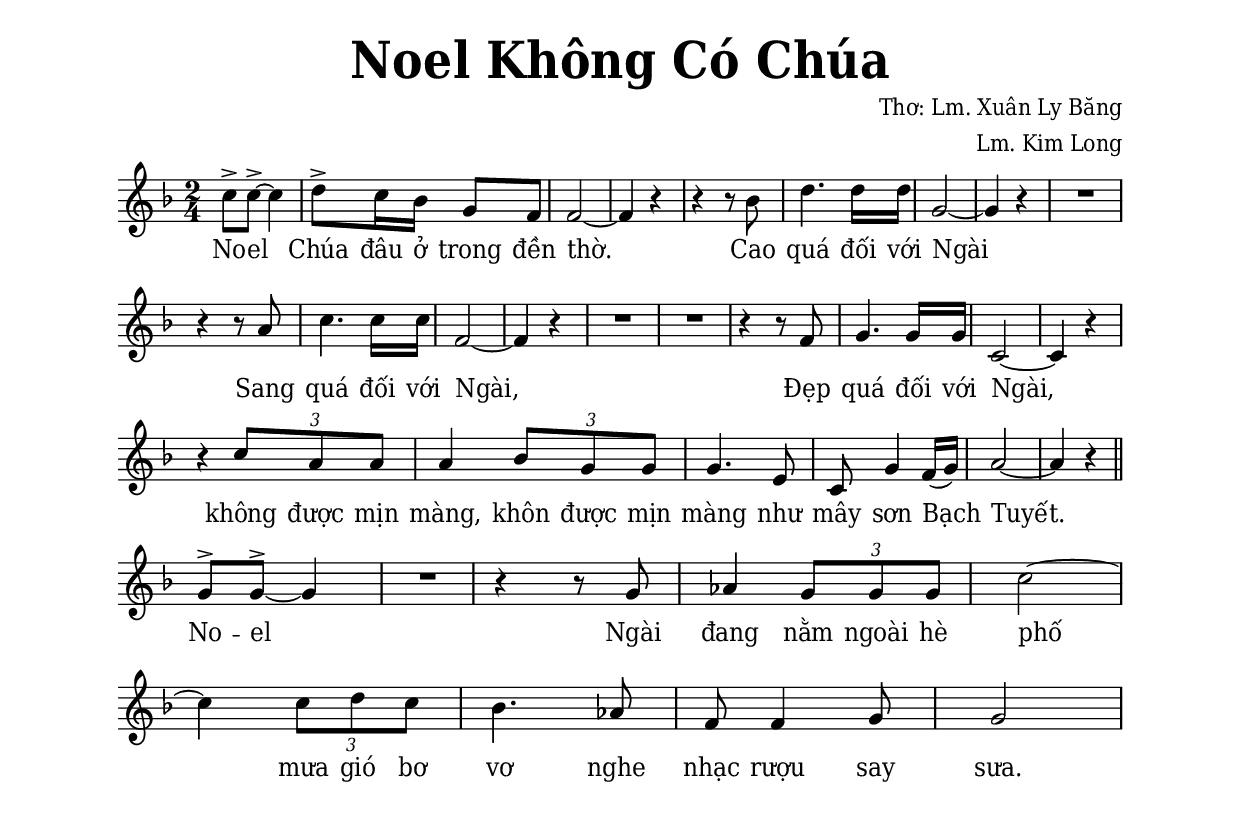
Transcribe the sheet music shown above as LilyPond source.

% Cài đặt chung
\version "2.22.1"
\include "english.ly"

\header {
  title = \markup { \fontsize #3 "Noel Không Có Chúa" }
  composer = "Thơ: Lm. Xuân Ly Băng"
  arranger = "Lm. Kim Long"
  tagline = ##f
}

% Nhạc
nhacPhienKhucSop = \relative c'' {
  c8 ^> c ^> ~ c4 |
  d8 ^> c16 bf g8 f |
  f2 ~ |
  f4 r |
  r r8 bf |
  d4. d16 d |
  g,2 ~ |
  g4 r |
  R2
  r4 r8 a |
  c4. c16 c |
  f,2 ~ |
  f4 r |
  R2*2
  r4 r8 f |
  g4. g16 g |
  c,2 ~ |
  c4 r |
  r \tuplet 3/2 { c'8 a a } |
  a4 \tuplet 3/2 { bf8 g g } |
  g4. e8 |
  c g'4 f16 (g) |
  a2 ~ |
  a4 r \bar "||" \break
  
  g8 ^> g ^> ~ g4 |
  R2
  r4 r8 g |
  af4 \tuplet 3/2 { g8 g g } |
  c2 ~ |
  c4 \tuplet 3/2 { c8 d c } |
  bf4. af8 |
  f f4 g8 |
  g2 |
  
}

nhacPhienKhucAlto = \relative c' {
  
}

nhacPhienKhucTenor = \relative c' {
  
}

nhacPhienKhucBas = \relative c {
  
}

% Lời
loiPhienKhucSop = \lyricmode {
  No -- el Chúa đâu ở trong đền thờ.
  Cao quá đối với Ngài
  Sang quá đối với Ngài,
  Đẹp quá đối với Ngài,
  không được mịn màng,
  khôn được mịn màng như mây sơn Bạch Tuyết.
  No -- el Ngài đang nằm ngoài hè phố
  mưa gió bơ vơ nghe nhạc rượu say sưa.
  No -- el Chúa đâu ở trong hang đá
  ở dưới đây nhà thờ bên anh và bên tôi.
  Ngài đang úp mặt ở nghĩa trang dưới chân thánh giá
  khi chiều buông khóc thét khỏi cần ai thương
  Vì chỉ có một người thương thì đã chết rồi
  để lại bảy đứa trẻ mồ côi
  sau một phát súng nổ.
  No -- el, Chúa ở đâu trong hang đá
  Hay Ngài đang nằm dài trên chõng,
  mỗi chuyển dịch đều nhờ đứa con côi,
  Mẹ nó sang sông đã hơn một mùa thu rồi.
  Nhìn tường nhà thương phế binh mầu trắng,
  thấy trắng cả cuộc đời,
  Cố giữ nụ cười vi không sao khóc được nữa.
  
  No -- el, Chúa đâu ở trong đền thờ.
  Nếu không gặp Ngài trong tăm tối,
  thấy Ngài trong ánh sáng,
  Nếu không gặp Ngài trong nghèo khó,
  thấy Ngài trong cao sang,
  Nếu không gặp Ngài ở dưới đất,
  thấy Ngài cõi thiên đàng.
  No -- el, Chúa đâu ở trong đền thờ.
  Ta tìm Ngài va muôn năm không gặp Ngài,
  và muôn năm khôn gặp Ngài
  nếu lòng ta không mở,
  nếu lòng ta không mở,
  không mở cho những ai thiếu ánh sáng mặt trời.
  của một thế giới
  của một thế giới dư súng đạn thiếu bánh cơm.
}

loiPhienKhucAlto = \lyricmode {
  No -- el
  No -- el
  Cao quá đối với Ngài
  Sang quá đối với Ngài,
  Đẹp quá đối với Ngài,
  không được mịn màng,
  khôn được mịn màng như mây sơn Bạch Tuyết.
  No -- el Ngài đang đang nằm,
  nằm ngoài hè phố mưa gió bơ vơ
  nghe nhạc rượu say sưa.
  No -- el Chúa đâu ở trong hang đá
  ở dưới đây nhà thờ bên anh và bên tôi.
  No -- el Chúa đâu ở trong hang đá
  Hm __ _ _ _ _
  khóc thét khỏi cần ai thương
  Vì chủ có một người thương đã chết đi,
  còn bảy đứa trẻ mồ côi.
  Ơ ơ ơ ơ
  No -- el, Chúa đâu ở trong hang đá
  No -- el, Chúa đâu ở trong đền thờ,
  Nếu không gặp Ngài trong tăm tối,
  thấy Ngài trong ánh sáng,
  Nếu không gặp Ngài trong nghèo khó,
  thấy Ngài trong cao sang,
  Nếu không gặp Ngài ở dưới đất,
  thấy Ngài cõi thiên đàng.
  No -- el, Chúa đâu ở trong đền thờ.
  Ta tìm Ngài va muôn năm không gặp Ngài,
  và muôn năm khôn gặp Ngài
  nếu lòng ta không mở,
  nếu lòng ta không mở,
  không mở cho những ai thiếu ánh sáng mặt trời.
  của một thế giới
  của một thế giới dư súng đạn thiếu bánh cơm.
}

loiPhienKhucTenor = \lyricmode {
  No -- el Chúa đâu ở trong hang đá
  Hm __ _ _ _ _
  khóc thét khỏi cần ai thương
  Vì chỉ có một người thương đã chết đi,
  còn bảy đứa trẻ mồ côi.
  Ơ ơ ơ ơ
  No -- el Ngài đang chống nạng đi trên vỉa hè,
  Lê la kiếp sống mãi nghe nhạc khúc hòa bình.
}

loiPhienKhucBas = \lyricmode {
  No -- el, No -- el Ngài nằm nơi cửa đền thánh
  Vì Ngài đâu bằng viên đá thấp nhất.
  Vì tất cả Ngài giá không bằng một vòng xích sắt.
  Vì da dẻ Ngài nhăn nheo không được mịn màng,
  không được mịn màng như nước sơn Bạch Tuyết.
  No -- el, Chúa đâu ở trong đền thờ,
  đang nằm, nằm ngoài hè phố
  bơ vơ mưa gió nhạc rượu say sưa.
  No -- el
  Ngài đang ngồi đó ở đây nhà thờ bên anh và bên tôi.
  No -- el Chúa đâu ở trong hang lừa
  Hm __ _ _ _
  khóc thét khỏi cần ai thương
  Vì chỉ có một người thương đã chết đi
  Còn bảy đứa trẻ mồ côi,
  Ơ ơ ơ ơ
  No -- el Ngài đang chống nạng đi trên vỉa hè,
  Lê la kiếp sống mãi nghe nhạc khúc hòa bình.
  No -- el Ngài cũng không ở trong hang đá.
  trong tăm tối
  sẽ chẳng bao giờ thấy Ngài trong ánh sáng
  trong nghèo khổ
  sẽ chẳng bao giờ thấy Ngài trong cao sang.
  ở dưới trần sẽ chẳng bao giờ thấy Ngài cõi thiên đàng.
  No -- el, No -- el Ngài cũng không ở trong hang đá.
  Ta tìm Ngài và muôn năm không gặp Ngài,
  và muôn năm không gặp Ngài
  Nếu lòng ta không mở, không mở,
  lòng ta không mở cho những ai thiếu ánh sáng mặt trời.
  Lay lứt trong cõi đời u thảm của một thế giới
  của một thế giới dư súng đạn thiếu nhiều bánh cơm.
}

% Dàn trang
\paper {
  #(set-paper-size "a4")
  top-margin = 20\mm
  bottom-margin = 20\mm
  left-margin = 20\mm
  right-margin = 20\mm
  indent = #0
  #(define fonts
    (make-pango-font-tree
      "Deja Vu Serif Condensed"
      "Deja Vu Serif Condensed"
      "Deja Vu Serif Condensed"
      (/ 20 20)))
  print-page-number = #f
  %page-count = #1
}

TongNhip = {
  \key f \major \time 2/4
  \set Timing.beamExceptions = #'()
  \set Timing.baseMoment = #(ly:make-moment 1/4)
}

\score {
  \new ChoirStaff <<
    \new Staff = "1" <<
        \clef treble
        \new Voice = beSop {
          \TongNhip \nhacPhienKhucSop
        }
      \new Lyrics \lyricsto beSop \loiPhienKhucSop
    >>
    \new Staff = "2" <<
      \new Voice = beAlto {
        \clef treble \TongNhip \nhacPhienKhucAlto
      }
      \new Lyrics \lyricsto beAlto \loiPhienKhucAlto
    >>
    \new Staff = "3" <<
      \new Voice = beTenor {
        \clef "violin_8" \TongNhip \nhacPhienKhucTenor
      }
      \new Lyrics \lyricsto beTenor \loiPhienKhucTenor
    >>
    \new Staff = "4" <<
        \clef bass
        \new Voice = beBas {
          \TongNhip \nhacPhienKhucBas
        }
      \new Lyrics \lyricsto beBas \loiPhienKhucBas
    >>
  >>
  \layout {
    \override Lyrics.LyricSpace.minimum-distance = #1
    \override Score.BarNumber.break-visibility = ##(#f #f #f)
    \override Score.SpacingSpanner.uniform-stretching = ##t
    \context {
      \Staff \RemoveEmptyStaves
      \override VerticalAxisGroup.remove-first = ##t
    }
  }
}
